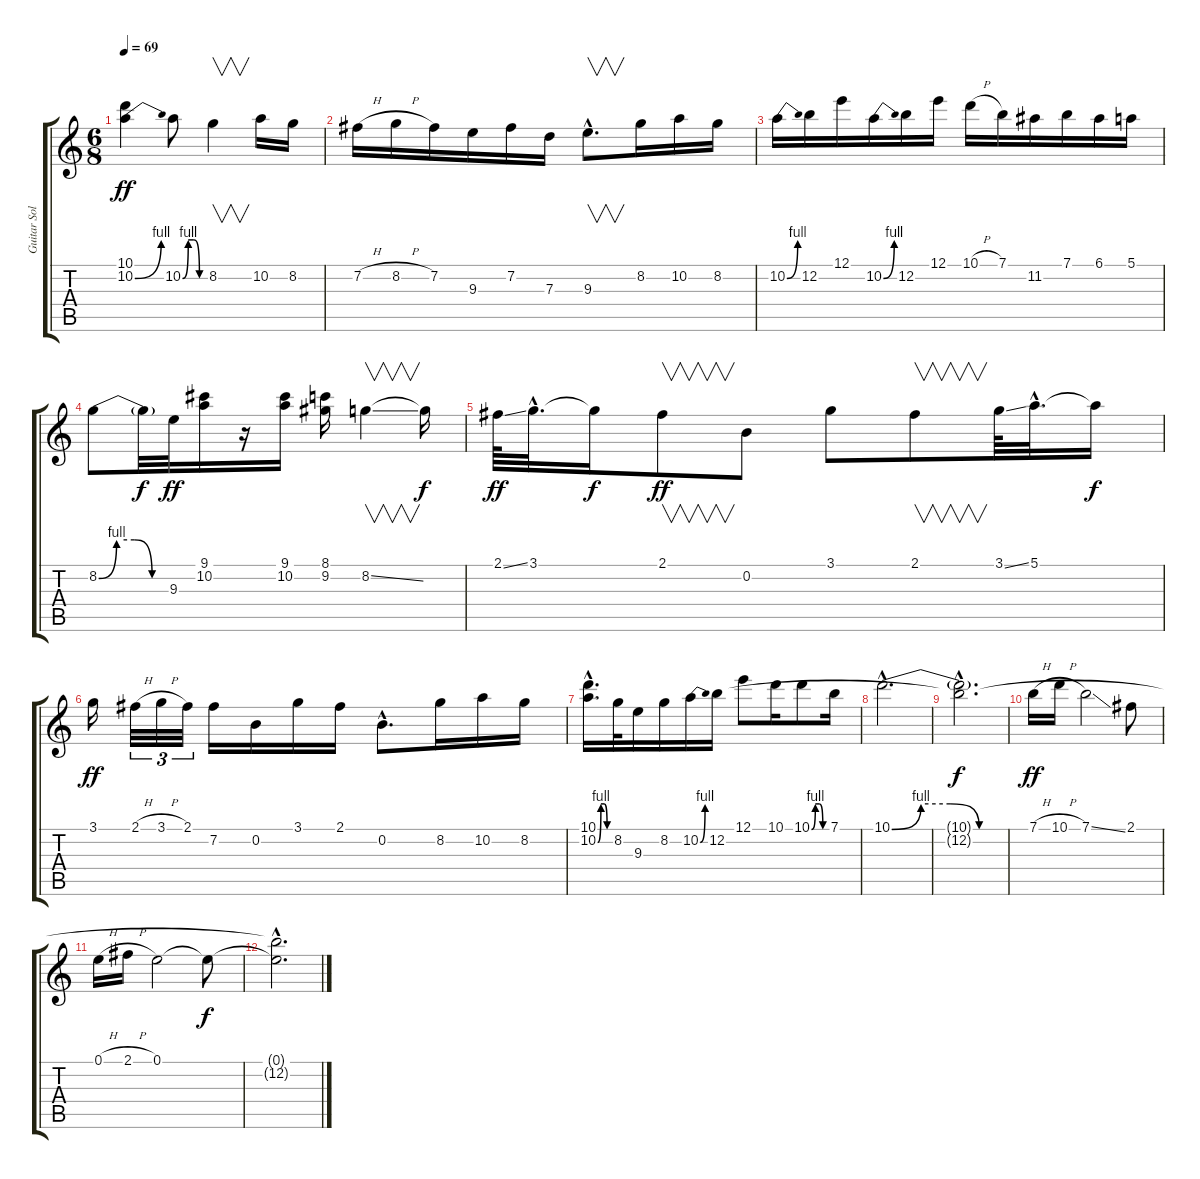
\track ("Guitar Solo" "Guitar Sol") {instrument acousticguitarsteel}
\staff {score tabs}
\tuning (E4 B3 G3 D3 A2 E2) {hide}
\ts (6 8)
\tempo 69
\clef g2
\ks c
(10.1 10.2{be (bend 0 0 60 4)}).4{dy ff instrument acousticguitarsteel} 10.2{be (custom 0 0 15 4 30 4 45 0 60 0)}.8 8.2.4{v} 10.2.16 8.2.16 |
7.2{h}.16 8.2{h}.16 7.2.16 9.3.16 7.2.16 7.3.16 9.3{hac}.8{v d} 8.2.16 10.2.16 8.2.16 |
10.2{be (bend 0 0 60 4)}.16 12.2.16 12.1.16 10.2{be (bend 0 0 60 4)}.16 12.2.16 12.1.16 10.1{h}.16 7.1.16 11.2.16 7.1.16 6.1.16 5.1.16 |
8.2{be (custom 0 0 15 4 30 4 45 0 60 0)}.8 8.2{t}.32{dy f} 9.3.32{dy ff} (9.1 10.2).16 r.16 (9.1 10.2).16 (8.1 9.2).16 8.2{ss}.4{v} 8.2{t}.16{dy f} |
2.1{ss}.64{dy ff} 3.1{hac}.32{d} 3.1{t}.16{dy f} 2.1.8{v dy ff} 0.2.8 3.1.8 2.1.8{v} 3.1{ss}.64 5.1{hac}.32{d} 5.1{t}.16{dy f} |
3.1.16{dy ff} 2.1{h}.32{tu (3 2)} 3.1{h}.32{tu (3 2)} 2.1.32{tu (3 2)} 7.2.16 0.2.16 3.1.16 2.1.16 0.2{hac}.8{d} 8.2.16 10.2.16 8.2.16 |
(10.1{hac} 10.2{be (custom 0 0 15 4 30 4 45 0 60 0) hac}).16{d} 8.2.32 9.3.16 8.2.16 10.2{be (bend 0 0 60 4)}.16 12.2.16 12.1.8 10.1.16 10.1{be (custom 0 0 15 4 30 4 45 0 60 0)}.8 7.1.16 |
10.1{be (custom 0 0 15 4 30 4 45 0 60 0) hac}.2{d} |
(10.1{hac t} 12.2{hac t}).2{d dy f} |
7.1{h}.16{dy ff} 10.1{h}.16 7.1{ss}.2 2.1.8 |
0.1{h}.16 2.1{h}.16 0.1.2 0.1{t}.8{dy f} |
(0.1{hac t} 12.2{hac t}).2{d}
